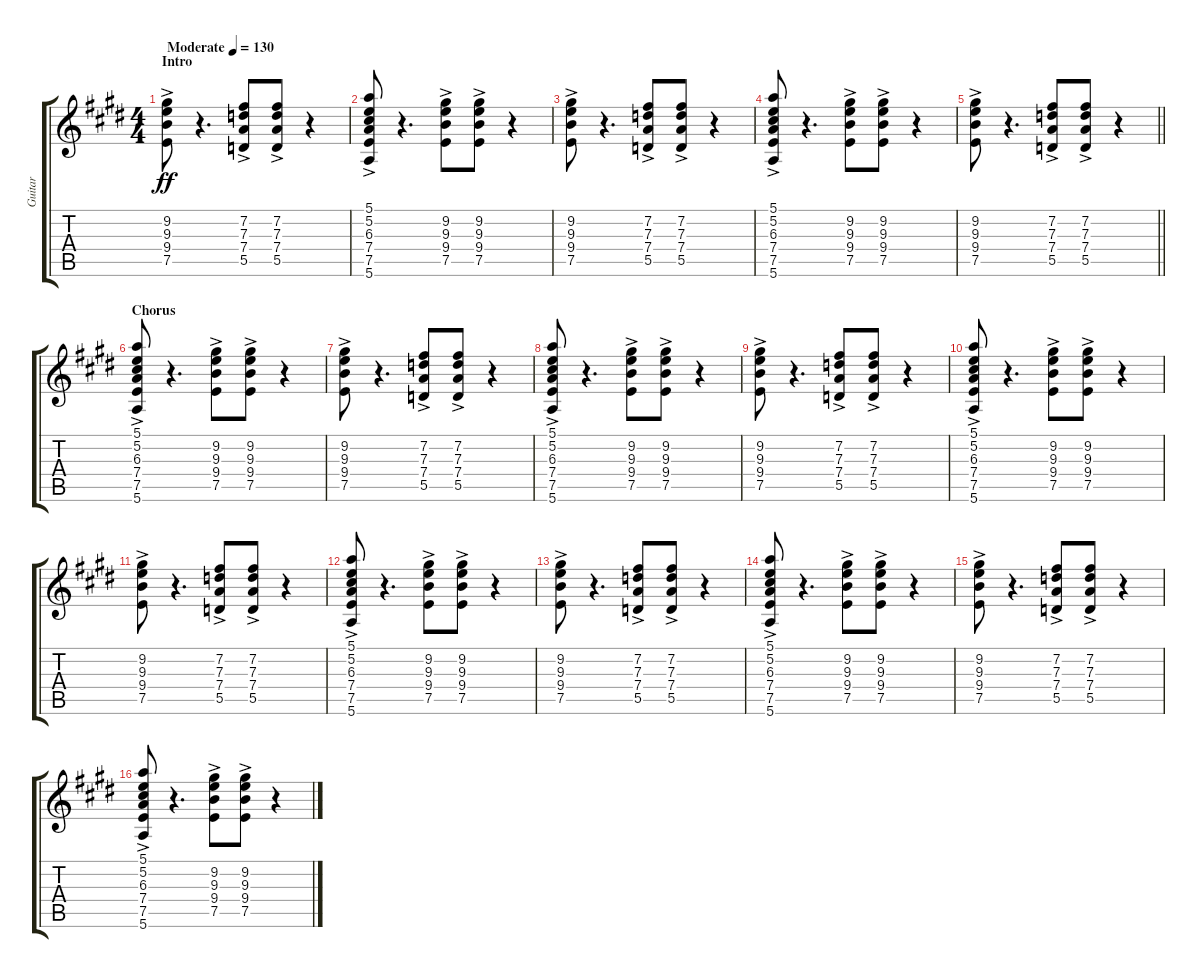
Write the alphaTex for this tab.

\track ("Guitar" "Guitar") {instrument electricguitarjazz}
\staff {score tabs}
\tuning (E4 B3 G3 D3 A2 E2) {hide}
\ts (4 4)
\section ("" "Intro")
\tempo (130 "Moderate")
\clef g2
\ks e
(9.2 9.3{ac} 9.4 7.5).8{dy ff instrument electricguitarjazz} r.4{d} (7.2 7.3 7.4 5.5{ac}).8 (7.2 7.3 7.4 5.5{ac}).8 r.4 |
(5.1 5.2 6.3 7.4 7.5 5.6{ac}).8 r.4{d} (9.2 9.3 9.4{ac} 7.5).8 (9.2 9.3 9.4{ac} 7.5).8 r.4 |
(9.2 9.3{ac} 9.4 7.5).8 r.4{d} (7.2 7.3 7.4 5.5{ac}).8 (7.2 7.3 7.4 5.5{ac}).8 r.4 |
(5.1 5.2 6.3 7.4 7.5 5.6{ac}).8 r.4{d} (9.2 9.3 9.4{ac} 7.5).8 (9.2 9.3 9.4{ac} 7.5).8 r.4 |
\barLineRight lightlight
(9.2 9.3{ac} 9.4 7.5).8 r.4{d} (7.2 7.3 7.4 5.5{ac}).8 (7.2 7.3 7.4 5.5{ac}).8 r.4 |
\section ("" "Chorus")
(5.1 5.2 6.3 7.4 7.5 5.6{ac}).8 r.4{d} (9.2 9.3 9.4{ac} 7.5).8 (9.2 9.3 9.4{ac} 7.5).8 r.4 |
(9.2 9.3{ac} 9.4 7.5).8 r.4{d} (7.2 7.3 7.4 5.5{ac}).8 (7.2 7.3 7.4 5.5{ac}).8 r.4 |
(5.1 5.2 6.3 7.4 7.5 5.6{ac}).8 r.4{d} (9.2 9.3 9.4{ac} 7.5).8 (9.2 9.3 9.4{ac} 7.5).8 r.4 |
(9.2 9.3{ac} 9.4 7.5).8 r.4{d} (7.2 7.3 7.4 5.5{ac}).8 (7.2 7.3 7.4 5.5{ac}).8 r.4 |
(5.1 5.2 6.3 7.4 7.5 5.6{ac}).8 r.4{d} (9.2 9.3 9.4{ac} 7.5).8 (9.2 9.3 9.4{ac} 7.5).8 r.4 |
(9.2 9.3{ac} 9.4 7.5).8 r.4{d} (7.2 7.3 7.4 5.5{ac}).8 (7.2 7.3 7.4 5.5{ac}).8 r.4 |
(5.1 5.2 6.3 7.4 7.5 5.6{ac}).8 r.4{d} (9.2 9.3 9.4{ac} 7.5).8 (9.2 9.3 9.4{ac} 7.5).8 r.4 |
(9.2 9.3{ac} 9.4 7.5).8 r.4{d} (7.2 7.3 7.4 5.5{ac}).8 (7.2 7.3 7.4 5.5{ac}).8 r.4 |
(5.1 5.2 6.3 7.4 7.5 5.6{ac}).8 r.4{d} (9.2 9.3 9.4{ac} 7.5).8 (9.2 9.3 9.4{ac} 7.5).8 r.4 |
(9.2 9.3{ac} 9.4 7.5).8 r.4{d} (7.2 7.3 7.4 5.5{ac}).8 (7.2 7.3 7.4 5.5{ac}).8 r.4 |
(5.1 5.2 6.3 7.4 7.5 5.6{ac}).8 r.4{d} (9.2 9.3 9.4{ac} 7.5).8 (9.2 9.3 9.4{ac} 7.5).8 r.4
